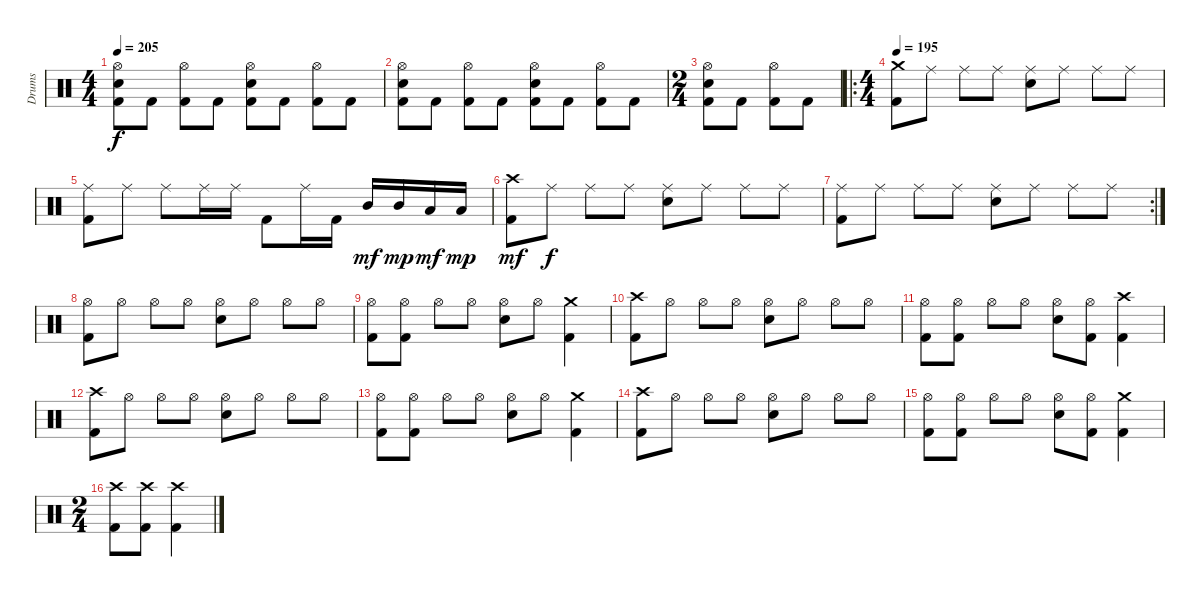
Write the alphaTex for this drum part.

\track ("Drums" "Drums") {instrument percussion}
\staff {score}
\articulation defaults
\ts (4 4)
\tempo 205
\clef neutral
\ks c
("Hi-Hat (open)" "Electric Snare (hit)" "Kick (hit) 2").8{dy f} "Kick (hit) 2".8 ("Hi-Hat (open)" "Kick (hit) 2").8 "Kick (hit) 2".8 ("Hi-Hat (open)" "Electric Snare (hit)" "Kick (hit) 2").8 "Kick (hit) 2".8 ("Hi-Hat (open)" "Kick (hit) 2").8 "Kick (hit) 2".8 |
("Hi-Hat (open)" "Electric Snare (hit)" "Kick (hit) 2").8 "Kick (hit) 2".8 ("Hi-Hat (open)" "Kick (hit) 2").8 "Kick (hit) 2".8 ("Hi-Hat (open)" "Electric Snare (hit)" "Kick (hit) 2").8 "Kick (hit) 2".8 ("Hi-Hat (open)" "Kick (hit) 2").8 "Kick (hit) 2".8 |
\ts (2 4)
("Hi-Hat (open)" "Electric Snare (hit)" "Kick (hit) 2").8 "Kick (hit) 2".8 ("Hi-Hat (open)" "Kick (hit) 2").8 "Kick (hit) 2".8 |
\ro
\ts (4 4)
\tempo 195
("Crash medium (hit)" "Kick (hit) 2").8 "Ride (middle)".8 "Ride (middle)".8 "Ride (middle)".8 ("Ride (middle)" "Electric Snare (hit)").8 "Ride (middle)".8 "Ride (middle)".8 "Ride (middle)".8 |
("Ride (middle)" "Kick (hit) 2").8 "Ride (middle)".8 "Ride (middle)".8 "Ride (middle)".16 "Ride (middle)".16 "Kick (hit) 2".8 "Ride (middle)".16 "Kick (hit) 2".16 "Mid Tom (hit)".16{dy mf} "Mid Tom (hit)".16{dy mp} "Low Tom (hit)".16{dy mf} "Low Tom (hit)".16{dy mp} |
("Crash high (hit)" "Kick (hit) 2").8{dy mf} "Ride (middle)".8{dy f} "Ride (middle)".8 "Ride (middle)".8 ("Ride (middle)" "Electric Snare (hit)").8 "Ride (middle)".8 "Ride (middle)".8 "Ride (middle)".8 |
\rc 2
("Ride (middle)" "Kick (hit) 2").8 "Ride (middle)".8 "Ride (middle)".8 "Ride (middle)".8 ("Ride (middle)" "Electric Snare (hit)").8 "Ride (middle)".8 "Ride (middle)".8 "Ride (middle)".8 |
("Hi-Hat (open)" "Kick (hit) 2").8 "Hi-Hat (open)".8 "Hi-Hat (open)".8 "Hi-Hat (open)".8 ("Hi-Hat (open)" "Electric Snare (hit)").8 "Hi-Hat (open)".8 "Hi-Hat (open)".8 "Hi-Hat (open)".8 |
("Hi-Hat (open)" "Kick (hit) 2").8 ("Hi-Hat (open)" "Kick (hit) 2").8 "Hi-Hat (open)".8 "Hi-Hat (open)".8 ("Hi-Hat (open)" "Electric Snare (hit)").8 "Hi-Hat (open)".8 ("Crash medium (hit)" "Kick (hit) 2").4 |
("Crash high (hit)" "Kick (hit) 2").8 "Hi-Hat (open)".8 "Hi-Hat (open)".8 "Hi-Hat (open)".8 ("Hi-Hat (open)" "Electric Snare (hit)").8 "Hi-Hat (open)".8 "Hi-Hat (open)".8 "Hi-Hat (open)".8 |
("Hi-Hat (open)" "Kick (hit) 2").8 ("Hi-Hat (open)" "Kick (hit) 2").8 "Hi-Hat (open)".8 "Hi-Hat (open)".8 ("Hi-Hat (open)" "Electric Snare (hit)").8 ("Hi-Hat (open)" "Kick (hit) 2").8 ("Crash high (hit)" "Kick (hit) 2").4 |
("Crash high (hit)" "Kick (hit) 2").8 "Hi-Hat (open)".8 "Hi-Hat (open)".8 "Hi-Hat (open)".8 ("Hi-Hat (open)" "Electric Snare (hit)").8 "Hi-Hat (open)".8 "Hi-Hat (open)".8 "Hi-Hat (open)".8 |
("Hi-Hat (open)" "Kick (hit) 2").8 ("Hi-Hat (open)" "Kick (hit) 2").8 "Hi-Hat (open)".8 "Hi-Hat (open)".8 ("Hi-Hat (open)" "Electric Snare (hit)").8 "Hi-Hat (open)".8 ("Crash medium (hit)" "Kick (hit) 2").4 |
("Crash high (hit)" "Kick (hit) 2").8 "Hi-Hat (open)".8 "Hi-Hat (open)".8 "Hi-Hat (open)".8 ("Hi-Hat (open)" "Electric Snare (hit)").8 "Hi-Hat (open)".8 "Hi-Hat (open)".8 "Hi-Hat (open)".8 |
("Hi-Hat (open)" "Kick (hit) 2").8 ("Hi-Hat (open)" "Kick (hit) 2").8 "Hi-Hat (open)".8 "Hi-Hat (open)".8 ("Hi-Hat (open)" "Electric Snare (hit)").8 ("Hi-Hat (open)" "Kick (hit) 2").8 ("Crash medium (hit)" "Kick (hit) 2").4 |
\ts (2 4)
("Crash high (hit)" "Kick (hit) 2").8 ("Crash high (hit)" "Kick (hit) 2").8 ("Crash high (hit)" "Kick (hit) 2").4
